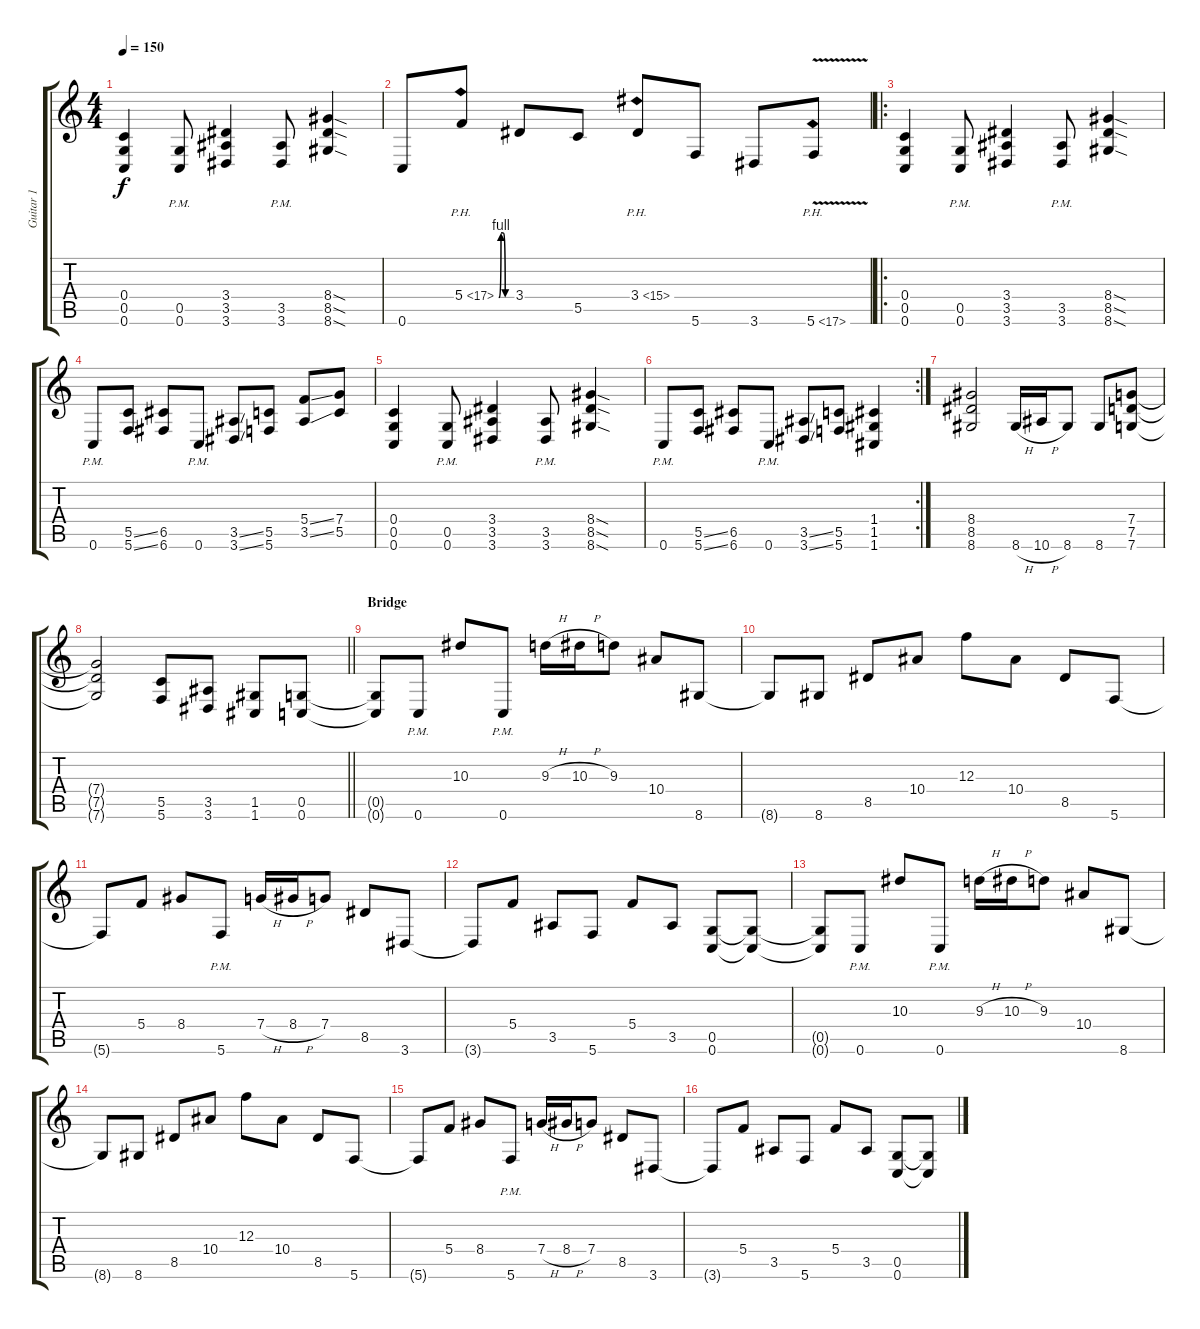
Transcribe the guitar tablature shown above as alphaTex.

\track ("Guitar 1" "Guitar 1") {instrument distortionguitar}
\staff {score tabs}
\tuning (D4 A3 F3 C3 G2 C2) {hide}
\ts (4 4)
\tempo 150
\clef g2
\ks c
(0.4 0.5 0.6).4{dy f} (0.5{pm} 0.6{pm}).8 (3.4 3.5 3.6).4 (3.5{pm} 3.6{pm}).8 (8.4{sod} 8.5{sod} 8.6{sod}).4 |
0.6.8 5.4{be (custom 0 0 10 4 20 4 30 0 60 0) ph 12}.8 3.4.8 5.5.8 3.4{ph 12}.8 5.6.8 3.6.8 5.6{ph 12 v}.8 |
\ro
(0.4 0.5 0.6).4 (0.5{pm} 0.6{pm}).8 (3.4 3.5 3.6).4 (3.5{pm} 3.6{pm}).8 (8.4{sod} 8.5{sod} 8.6{sod}).4 |
0.6{pm}.8 (5.5{ss} 5.6{ss}).8 (6.5 6.6).8 0.6{pm}.8 (3.5{ss} 3.6{ss}).8 (5.5 5.6).8 (5.4{ss} 3.5{ss}).8 (7.4 5.5).8 |
(0.4 0.5 0.6).4 (0.5{pm} 0.6{pm}).8 (3.4 3.5 3.6).4 (3.5{pm} 3.6{pm}).8 (8.4{sod} 8.5{sod} 8.6{sod}).4 |
\rc 2
0.6{pm}.8 (5.5{ss} 5.6{ss}).8 (6.5 6.6).8 0.6{pm}.8 (3.5{ss} 3.6{ss}).8 (5.5 5.6).8 (1.4 1.5 1.6).4 |
(8.4 8.5 8.6).2 8.6{h}.16 10.6{h}.16 8.6.8 8.6.8 (7.4 7.5 7.6).8 |
\barLineRight lightlight
(7.4{t} 7.5{t} 7.6{t}).2 (5.5 5.6).8 (3.5 3.6).8 (1.5 1.6).8 (0.5 0.6).8 |
\section ("" "Bridge")
(0.5{t} 0.6{t}).8 0.6{pm}.8 10.3.8 0.6{pm}.8 9.3{h}.16 10.3{h}.16 9.3.8 10.4.8 8.6.8 |
8.6{t}.8 8.6.8 8.5.8 10.4.8 12.3.8 10.4.8 8.5.8 5.6.8 |
5.6{t}.8 5.4.8 8.4.8 5.6{pm}.8 7.4{h}.16 8.4{h}.16 7.4.8 8.5.8 3.6.8 |
3.6{t}.8 5.4.8 3.5.8 5.6.8 5.4.8 3.5.8 (0.5 0.6).8 (0.5{t} 0.6{t}).8 |
(0.5{t} 0.6{t}).8 0.6{pm}.8 10.3.8 0.6{pm}.8 9.3{h}.16 10.3{h}.16 9.3.8 10.4.8 8.6.8 |
8.6{t}.8 8.6.8 8.5.8 10.4.8 12.3.8 10.4.8 8.5.8 5.6.8 |
5.6{t}.8 5.4.8 8.4.8 5.6{pm}.8 7.4{h}.16 8.4{h}.16 7.4.8 8.5.8 3.6.8 |
3.6{t}.8 5.4.8 3.5.8 5.6.8 5.4.8 3.5.8 (0.5 0.6).8 (0.5{t} 0.6{t}).8
